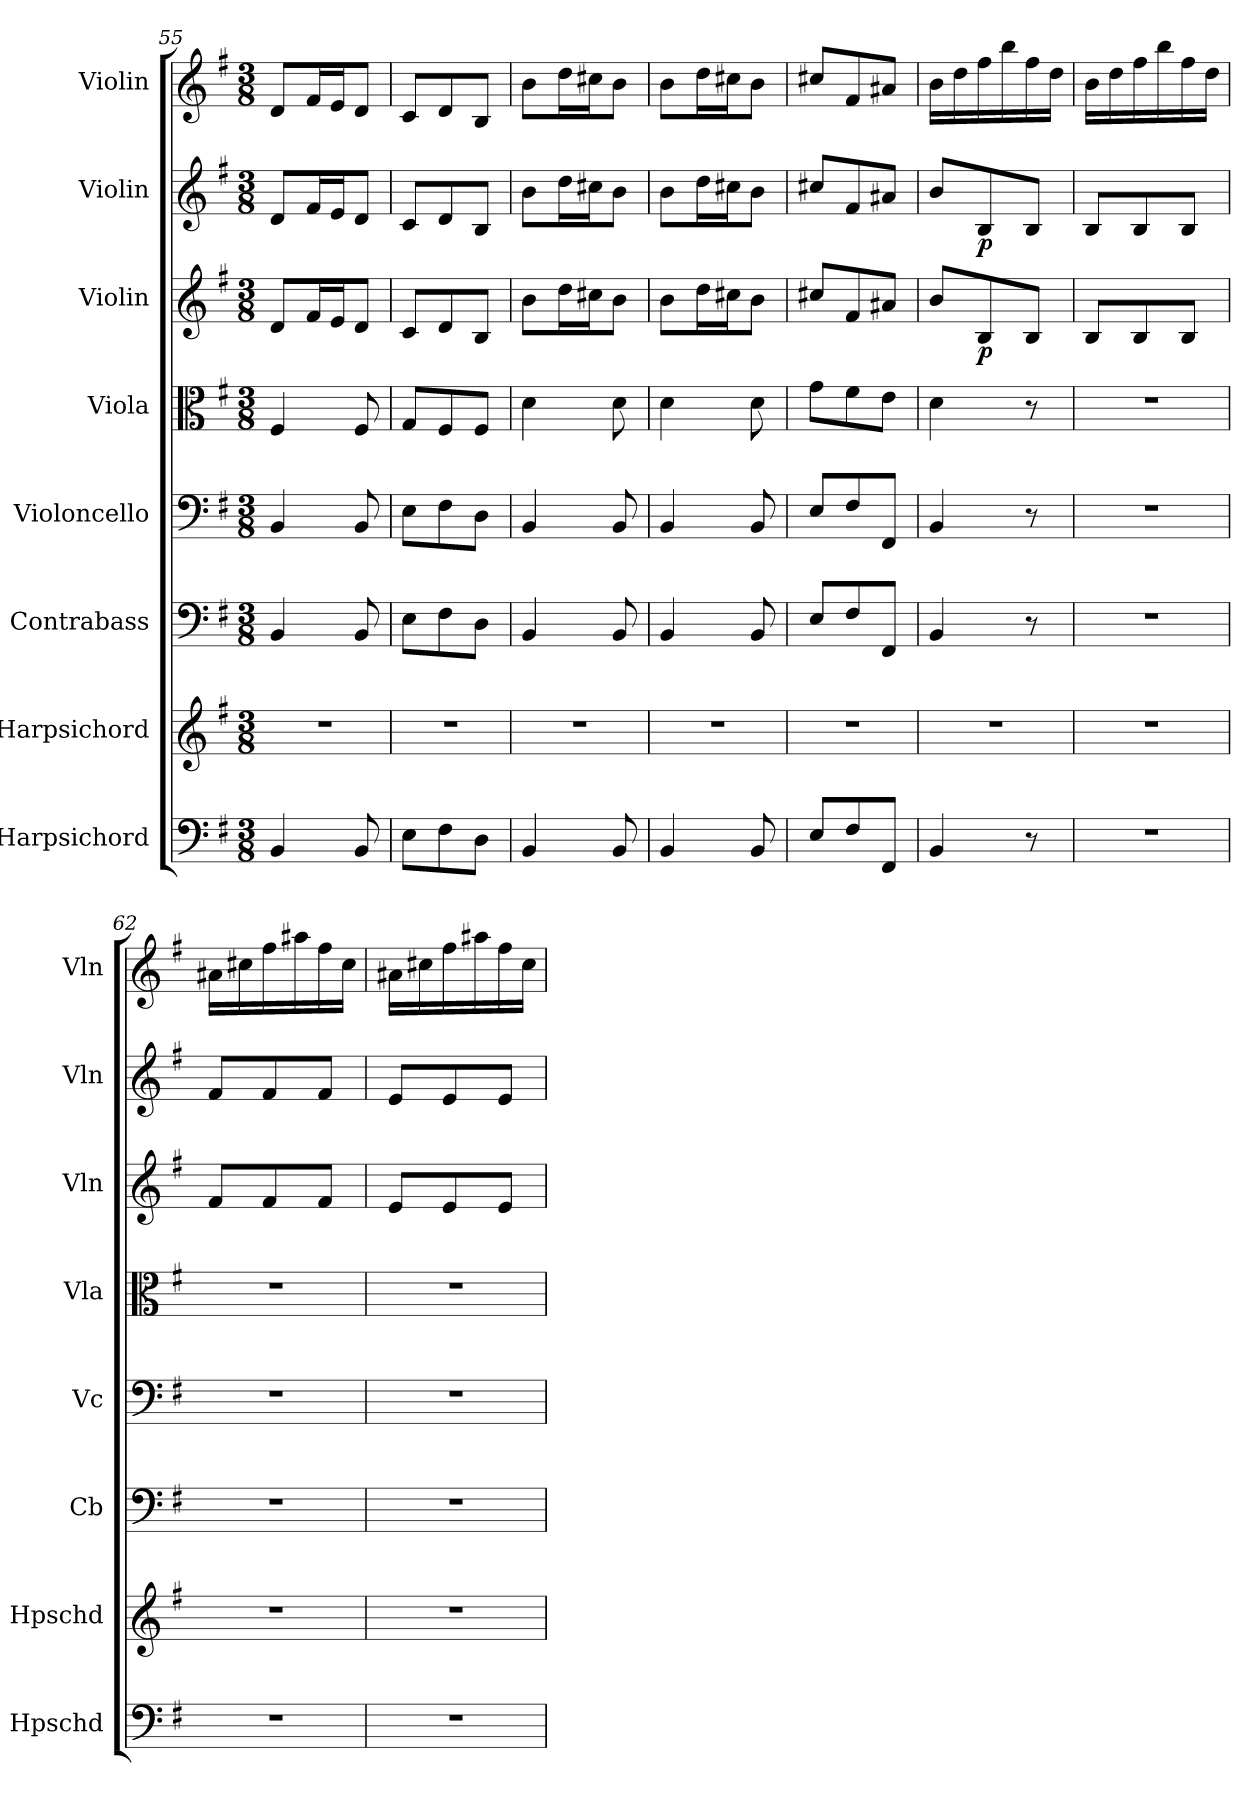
**kern	**kern	**kern	**kern	**kern	**kern	**dynam	**kern	**dynam	**kern
*part8	*part7	*part6	*part5	*part4	*part3	*part3	*part2	*part2	*part1
*staff8	*staff7	*staff6	*staff5	*staff4	*staff3	*staff3	*staff2	*staff2	*staff1
*I"Harpsichord	*I"Harpsichord	*I"Contrabass	*I"Violoncello	*I"Viola	*I"Violin	*	*I"Violin	*	*I"Violin
*I'Hpschd	*I'Hpschd	*I'Cb	*I'Vc	*I'Vla	*I'Vln	*	*I'Vln	*	*I'Vln
*clefF4	*clefG2	*clefF4	*clefF4	*clefC3	*clefG2	*	*clefG2	*	*clefG2
*k[f#]	*k[f#]	*k[f#]	*k[f#]	*k[f#]	*k[f#]	*	*k[f#]	*	*k[f#]
*M3/8	*M3/8	*M3/8	*M3/8	*M3/8	*M3/8	*	*M3/8	*	*M3/8
=55	=55	=55	=55	=55	=55	=55	=55	=55	=55
4BB/	4.r	4BB/	4BB/	4F#/	8d/L	.	8d/L	.	8d/L
.	.	.	.	.	16f#/L	.	16f#/L	.	16f#/L
.	.	.	.	.	16e/J	.	16e/J	.	16e/J
8BB/	.	8BB/	8BB/	8F#/	8d/J	.	8d/J	.	8d/J
=56	=56	=56	=56	=56	=56	=56	=56	=56	=56
8E\L	4.r	8E\L	8E\L	8G/L	8c/L	.	8c/L	.	8c/L
8F#\	.	8F#\	8F#\	8F#/	8d/	.	8d/	.	8d/
8D\J	.	8D\J	8D\J	8F#/J	8B/J	.	8B/J	.	8B/J
=57	=57	=57	=57	=57	=57	=57	=57	=57	=57
4BB/	4.r	4BB/	4BB/	4d\	8b\L	.	8b\L	.	8b\L
.	.	.	.	.	16dd\L	.	16dd\L	.	16dd\L
.	.	.	.	.	16cc#X\J	.	16cc#X\J	.	16cc#X\J
8BB/	.	8BB/	8BB/	8d\	8b\J	.	8b\J	.	8b\J
=58	=58	=58	=58	=58	=58	=58	=58	=58	=58
4BB/	4.r	4BB/	4BB/	4d\	8b\L	.	8b\L	.	8b\L
.	.	.	.	.	16dd\L	.	16dd\L	.	16dd\L
.	.	.	.	.	16cc#X\J	.	16cc#X\J	.	16cc#X\J
8BB/	.	8BB/	8BB/	8d\	8b\J	.	8b\J	.	8b\J
=59	=59	=59	=59	=59	=59	=59	=59	=59	=59
8E/L	4.r	8E/L	8E/L	8g\L	8cc#X/L	.	8cc#X/L	.	8cc#X/L
8F#/	.	8F#/	8F#/	8f#\	8f#/	.	8f#/	.	8f#/
8FF#/J	.	8FF#/J	8FF#/J	8e\J	8a#X/J	.	8a#X/J	.	8a#X/J
=60	=60	=60	=60	=60	=60	=60	=60	=60	=60
4BB/	4.r	4BB/	4BB/	4d\	8b/L	.	8b/L	.	16b\LL
.	.	.	.	.	.	.	.	.	16dd\
.	.	.	.	.	8B/	p	8B/	p	16ff#\
.	.	.	.	.	.	.	.	.	16bb\
8r	.	8r	8r	8r	8B/J	.	8B/J	.	16ff#\
.	.	.	.	.	.	.	.	.	16dd\JJ
=61	=61	=61	=61	=61	=61	=61	=61	=61	=61
4.r	4.r	4.r	4.r	4.r	8B/L	.	8B/L	.	16b\LL
.	.	.	.	.	.	.	.	.	16dd\
.	.	.	.	.	8B/	.	8B/	.	16ff#\
.	.	.	.	.	.	.	.	.	16bb\
.	.	.	.	.	8B/J	.	8B/J	.	16ff#\
.	.	.	.	.	.	.	.	.	16dd\JJ
=62	=62	=62	=62	=62	=62	=62	=62	=62	=62
4.r	4.r	4.r	4.r	4.r	8f#/L	.	8f#/L	.	16a#X\LL
.	.	.	.	.	.	.	.	.	16cc#X\
.	.	.	.	.	8f#/	.	8f#/	.	16ff#\
.	.	.	.	.	.	.	.	.	16aa#X\
.	.	.	.	.	8f#/J	.	8f#/J	.	16ff#\
.	.	.	.	.	.	.	.	.	16cc#\JJ
=63	=63	=63	=63	=63	=63	=63	=63	=63	=63
4.r	4.r	4.r	4.r	4.r	8e/L	.	8e/L	.	16a#X\LL
.	.	.	.	.	.	.	.	.	16cc#X\
.	.	.	.	.	8e/	.	8e/	.	16ff#\
.	.	.	.	.	.	.	.	.	16aa#X\
.	.	.	.	.	8e/J	.	8e/J	.	16ff#\
.	.	.	.	.	.	.	.	.	16cc#\JJ
=	=	=	=	=	=	=	=	=	=
*-	*-	*-	*-	*-	*-	*-	*-	*-	*-
